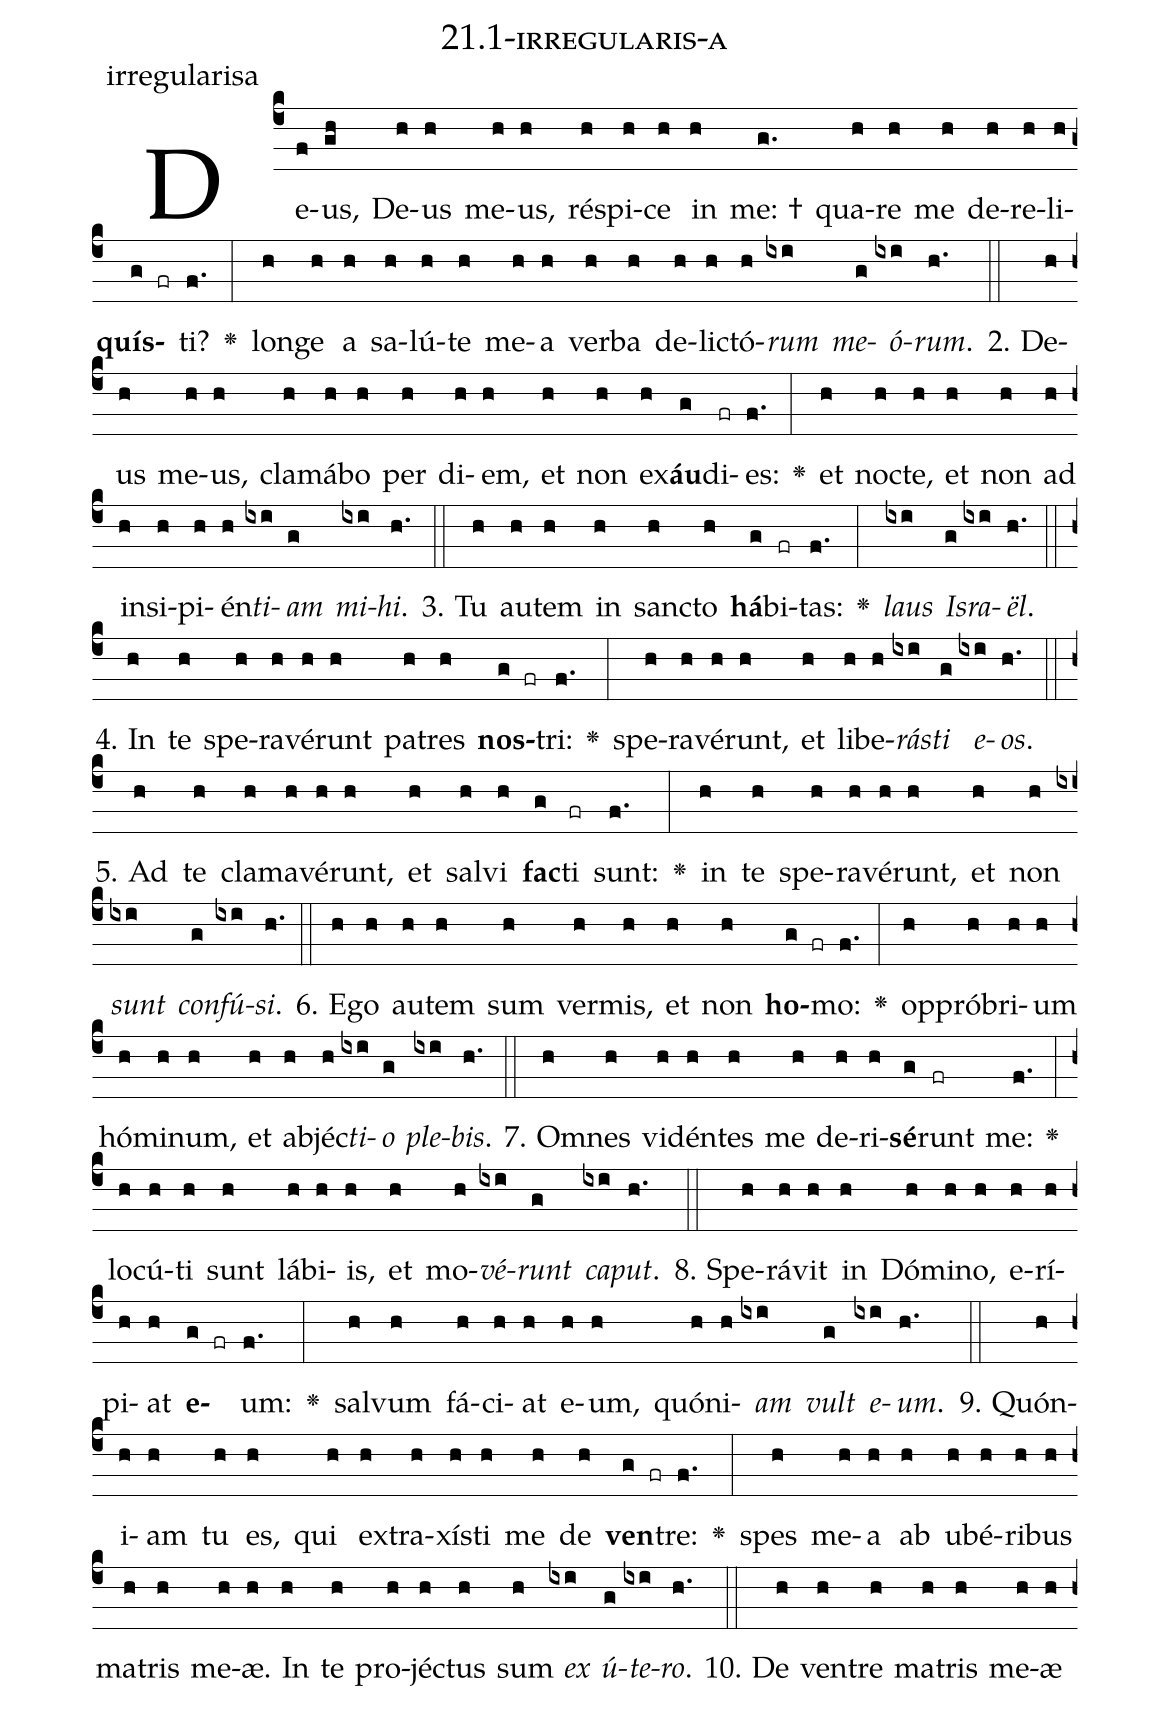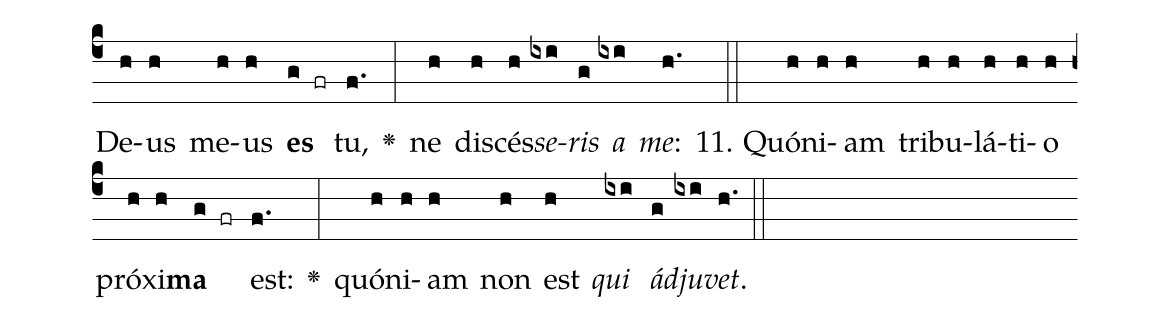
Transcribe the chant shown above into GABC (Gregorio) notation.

name: 21.1-irregularis-a;
annotation: irregularisa;
%%
(c4)De(f)us,(gh) De(h)us(h) me(h)us,(h) ré(h)spi(h)ce(h) in(h) me: †(g.) qua(h)re(h) me(h) de(h)re(h)li(h)<b>quís</b>(g fr)ti?(f.) <v>\greheightstar</v>(:) lon(h)ge(h) a(h) sa(h)lú(h)te(h) me(h)a(h) ver(h)ba(h) de(h)lic(h)tó(h)<i>rum</i>(ixi) <i>me</i>(g)<i>ó</i>(ixi)<i>rum</i>.(h.) (::)
2. De(h)us(h) me(h)us,(h) cla(h)má(h)bo(h) per(h) di(h)em,(h) et(h) non(h) ex(h)<b>áu</b>(g)di(fr)es:(f.) <v>\greheightstar</v>(:) et(h) noc(h)te,(h) et(h) non(h) ad(h) in(h)si(h)pi(h)én(h)<i>ti</i>(ixi)<i>am</i>(g) <i>mi</i>(ixi)<i>hi</i>.(h.) (::)
3. Tu(h) au(h)tem(h) in(h) sanc(h)to(h) <b>há</b>(g)bi(fr)tas:(f.) <v>\greheightstar</v>(:) <i>laus</i>(ixi) <i>Is</i>(g)<i>ra</i>(ixi)<i>ël</i>.(h.) (::)
4. In(h) te(h) spe(h)ra(h)vé(h)runt(h) pa(h)tres(h) <b>nos</b>(g fr)tri:(f.) <v>\greheightstar</v>(:) spe(h)ra(h)vé(h)runt,(h) et(h) li(h)be(h)<i>rás</i>(ixi)<i>ti</i>(g) <i>e</i>(ixi)<i>os</i>.(h.) (::)
5. Ad(h) te(h) cla(h)ma(h)vé(h)runt,(h) et(h) sal(h)vi(h) <b>fac</b>(g)ti(fr) sunt:(f.) <v>\greheightstar</v>(:) in(h) te(h) spe(h)ra(h)vé(h)runt,(h) et(h) non(h) <i>sunt</i>(ixi) <i>con</i>(g)<i>fú</i>(ixi)<i>si</i>.(h.) (::)
6. E(h)go(h) au(h)tem(h) sum(h) ver(h)mis,(h) et(h) non(h) <b>ho</b>(g fr)mo:(f.) <v>\greheightstar</v>(:) op(h)pró(h)bri(h)um(h) hó(h)mi(h)num,(h) et(h) ab(h)jéc(h)<i>ti</i>(ixi)<i>o</i>(g) <i>ple</i>(ixi)<i>bis</i>.(h.) (::)
7. Om(h)nes(h) vi(h)dén(h)tes(h) me(h) de(h)ri(h)<b>sé</b>(g)runt(fr) me:(f.) <v>\greheightstar</v>(:) lo(h)cú(h)ti(h) sunt(h) lá(h)bi(h)is,(h) et(h) mo(h)<i>vé</i>(ixi)<i>runt</i>(g) <i>ca</i>(ixi)<i>put</i>.(h.) (::)
8. Spe(h)rá(h)vit(h) in(h) Dó(h)mi(h)no,(h) e(h)rí(h)pi(h)at(h) <b>e</b>(g fr)um:(f.) <v>\greheightstar</v>(:) sal(h)vum(h) fá(h)ci(h)at(h) e(h)um,(h) quón(h)i(h)<i>am</i>(ixi) <i>vult</i>(g) <i>e</i>(ixi)<i>um</i>.(h.) (::)
9. Quón(h)i(h)am(h) tu(h) es,(h) qui(h) ex(h)tra(h)xís(h)ti(h) me(h) de(h) <b>ven</b>(g fr)tre:(f.) <v>\greheightstar</v>(:) spes(h) me(h)a(h) ab(h) u(h)bé(h)ri(h)bus(h) ma(h)tris(h) me(h)æ.(h) In(h) te(h) pro(h)jéc(h)tus(h) sum(h) <i>ex</i>(ixi) <i>ú</i>(g)<i>te</i>(ixi)<i>ro</i>.(h.) (::)
10. De(h) ven(h)tre(h) ma(h)tris(h) me(h)æ(h) De(h)us(h) me(h)us(h) <b>es</b>(g fr) tu,(f.) <v>\greheightstar</v>(:) ne(h) di(h)scés(h)<i>se</i>(ixi)<i>ris</i>(g) <i>a</i>(ixi) <i>me</i>:(h.) (::)
11. Quón(h)i(h)am(h) tri(h)bu(h)lá(h)ti(h)o(h) pró(h)xi(h)<b>ma</b>(g fr) est:(f.) <v>\greheightstar</v>(:) quón(h)i(h)am(h) non(h) est(h) <i>qui</i>(ixi) <i>ád</i>(g)<i>ju</i>(ixi)<i>vet</i>.(h.) (::)
